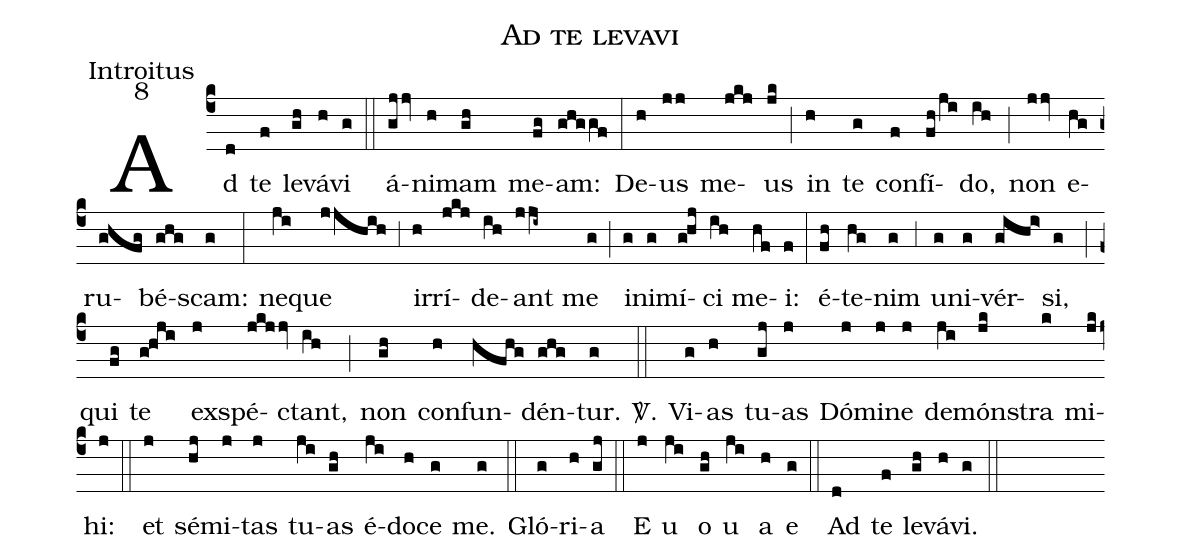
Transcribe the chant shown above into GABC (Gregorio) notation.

name:Ad te levavi;
office-part:Introitus;
mode:8;
%%
(c4) Ad(d) te(f) le(gh)vá(h)vi(g) (::) á(gjjv)ni(h)mam(gh) me(fg)am:(ghggf) (:) De(h)us(jj) me(jkj)us(jk) (;) in(h) te(g) con(f)fí(fh/ji)do,(ih) (;) non(jjv) e(hg)ru(ghfg)bé(ghg)scam:(g) (:) ne(ji)que(jjhih) (;3) ir(h)rí(jkj)de(ih)ant(jji~) me(g) (;) i(g)ni(g)mí(g!hj)ci(ih) me(hf)i:(f) (:) é(fh)te(hg)nim(g) (;3) u(g)ni(g)vér(gihi>)si,(g) (;) qui(fg) te(g!hji) ex(j)spé(jkjjv)ctant,(ih) (;) non(gh) con(h)fun(hfhg)dén(ghg)tur.(g) <sp>V/</sp>.(::) Vi(g)as(h) tu(gj)as(j) Dó(j)mi(j)ne(j) de(ji)món(jk)stra(k) mi(jk)hi:(j) (::) et(j) sé(hj)mi(j)tas(j) tu(ji)as(gh) é(ji)do(h)ce(g) me.(g) (::) Gló(g)ri(h)a(gj) (::) E(j) u(ji) o(gh) u(ji) a(h) e(g) (::) Ad(d) te(f) le(gh)vá(h)vi.(g) (::)
